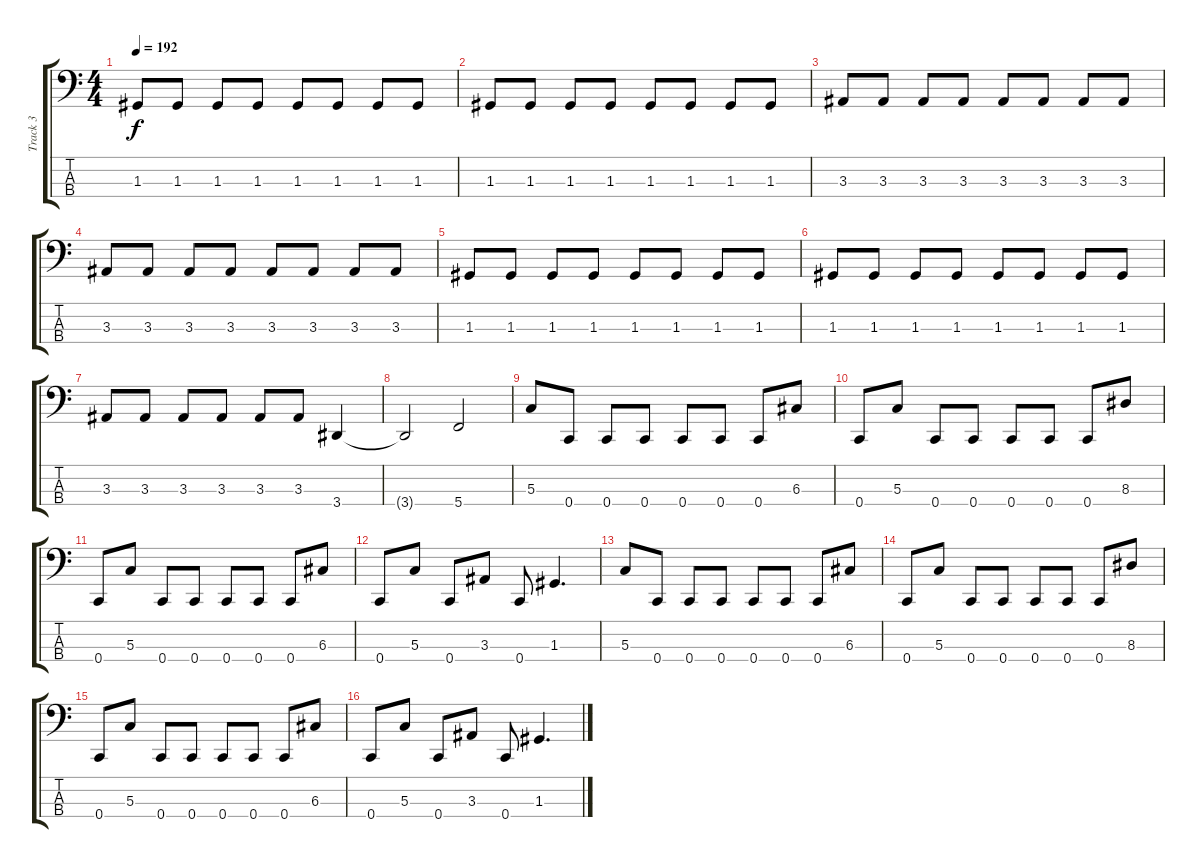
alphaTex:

\track ("Track 3" "Track 3") {instrument electricbasspick}
\staff {score tabs}
\tuning (F2 C2 G1 C1) {hide}
\ts (4 4)
\tempo 192
\clef f4
\ks c
1.3.8{dy f} 1.3.8 1.3.8 1.3.8 1.3.8 1.3.8 1.3.8 1.3.8 |
1.3.8 1.3.8 1.3.8 1.3.8 1.3.8 1.3.8 1.3.8 1.3.8 |
3.3.8 3.3.8 3.3.8 3.3.8 3.3.8 3.3.8 3.3.8 3.3.8 |
3.3.8 3.3.8 3.3.8 3.3.8 3.3.8 3.3.8 3.3.8 3.3.8 |
1.3.8 1.3.8 1.3.8 1.3.8 1.3.8 1.3.8 1.3.8 1.3.8 |
1.3.8 1.3.8 1.3.8 1.3.8 1.3.8 1.3.8 1.3.8 1.3.8 |
3.3.8 3.3.8 3.3.8 3.3.8 3.3.8 3.3.8 3.4.4 |
3.4{t}.2 5.4.2 |
5.3.8 0.4.8 0.4.8 0.4.8 0.4.8 0.4.8 0.4.8 6.3.8 |
0.4.8 5.3.8 0.4.8 0.4.8 0.4.8 0.4.8 0.4.8 8.3.8 |
0.4.8 5.3.8 0.4.8 0.4.8 0.4.8 0.4.8 0.4.8 6.3.8 |
0.4.8 5.3.8 0.4.8 3.3.8 0.4.8 1.3.4{d} |
5.3.8 0.4.8 0.4.8 0.4.8 0.4.8 0.4.8 0.4.8 6.3.8 |
0.4.8 5.3.8 0.4.8 0.4.8 0.4.8 0.4.8 0.4.8 8.3.8 |
0.4.8 5.3.8 0.4.8 0.4.8 0.4.8 0.4.8 0.4.8 6.3.8 |
0.4.8 5.3.8 0.4.8 3.3.8 0.4.8 1.3.4{d}
